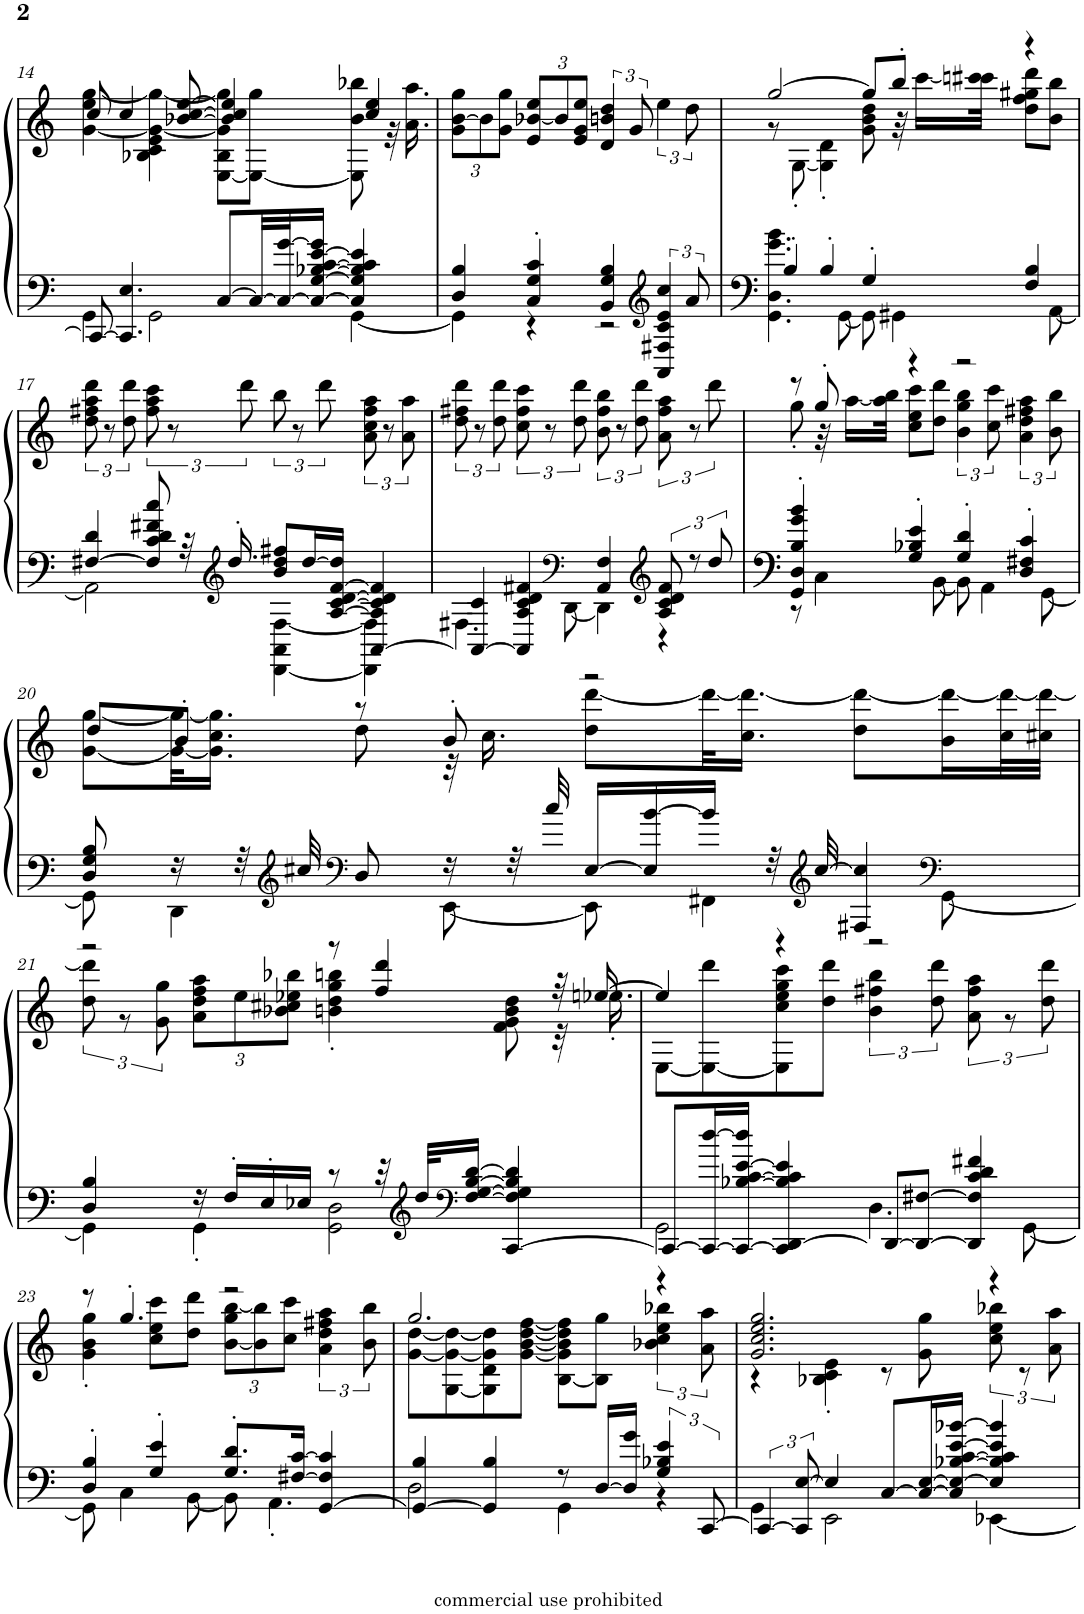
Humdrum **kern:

**kern	**kern
*part1	*part1
*staff2	*staff1
*I"Piano, Railroad Blues - QRS Word Roll #1141	*
*I'Pno.	*
!!LO:PB:g=z
*clefF4	*clefG2
*k[]	*k[]
*M4/4	*M4/4
=14	=14
*^	*^
8CC/_	4GG\	8cc/	[4g\ 4ee\ [4gg\
4.CC/] 4.E/	.	4cc/	.
.	2GG\	.	4B-X\ 4c\ 4e\ 4g\_ 4gg\_
.	.	[8b-X/ [8cc/ [8ee/	.
[8C/L	.	4b-/] 4cc/] 4ee/]	[8E\ 8B-\ 8g\] 8gg\]L
32C/LL_	.	.	8E\_ 8gg\J
32C/_ [32g/J	.	.	.
16C/_ [16G/ [16B-X/ [16c/ [16e/ 16g/]JJ	.	.	.
4C/] 4G/] 4B-/] 4c/] 4e/]	[4GG\	4cc/ 4ee/	8E\] 8b-\ 8bb-X\
.	.	.	32r
.	.	.	16.a\ 16.aa\
*	*	*v	*v
=15	=15	=15
*	*	*Xbrackettup
4D/ 4B/	4GG\]	12g\ [12b\ 12gg\L
.	.	12b\]
.	.	12g\ 12gg\J
4C/' 4G/' 4c/'	4r	12e/ [12b-X/ 12ee/L
.	.	12b-/]
.	.	12e/ 12g/ 12ee/J
*	*	*brackettup
4BB/ 4G/ 4B/	2r	6d/ 6bn/ 6dd/
.	.	12g/
*clefG2	*	*
6AA/ 6F#X/ 6c/ 6e/ 6cc/	.	6ee\
12a/	.	12dd\
=16	=16	=16
*	*	*^
4B'/	4.GG\ 4.D\ 4.g\ 4.b\	[2gg/	8r
.	.	.	[8G'\
4B'/	.	.	4G\]' 4d\'
.	[8GG\	.	.
4G'/	8GG\]	8gg/L]	8g\ 8b\ 8dd\
.	4GG#X\	8bb'/J	32r
.	.	.	[16ccc\LL
.	.	.	32cccn\] 32ccc#X\JJk
4F/ 4B/	.	4r	8dd\ 8ff\ 8gg#X\ 8ddd\L
.	[8AA\	.	8b\ 8bb\J
*	*	*v	*v
!!LO:LB:g=z
=17	=17	=17
[4F#X/ 4d/	2AA\]	12dd\ 12ff#X\ 12aa\ 12ddd\
.	.	12r
.	.	12dd\ 12ddd\
8F#/] 8c/ 8d/ 8f#X/ 8cc/	.	12ff#\ 12aa\ 12ccc\
.	.	12r
32r	.	.
*clefG2	*	*
16.dd'/	.	.
.	.	12ddd\
8b/ 8dd/ 8ff#X/L	[4DD\ 4AA\ [4F#\	12bb\
.	.	12r
[16dd/L	.	.
.	.	12ddd\
[16A/ [16c/ [16d/ [16f#/ 16dd/]JJ	.	.
[4AA/ 4A/] 4c/] 4d/] 4f#/]	4DD\] 4F#\]	12a\ 12cc\ 12ff#\ 12aa\
.	.	12r
.	.	12a\ 12aa\
=18	=18	=18
4AA/_ 4c/	4.F#X\	12dd\ 12ff#X\ 12ddd\
.	.	12r
.	.	12dd\ 12ddd\
4AA/] 4A/ 4c/ 4d/ 4f#X/	.	12cc\ 12ff#\ 12ccc\
.	.	12r
*clefF4	*	*
.	[8DD\	.
.	.	12dd\ 12ddd\
4AA/ 4F#/	4DD\]	12b\ 12ff#\ 12bb\
.	.	12r
.	.	12dd\ 12ddd\
*clefG2	*	*
12A/ 12c/ 12d/ 12f#/	4r	12a\ 12ff#\ 12aa\
12r	.	12r
12dd/	.	12ddd\
=19	=19	=19
*	*	*^
4GG/' 4D/' 4B/' 4g/' 4b/'	8r	8r	8gg'\
.	4C\	8gg'/	32r
.	.	.	[16aa\LL
.	.	.	32aa\] 32bb\JJk
4G/' 4B-X/' 4e/'	.	4r	8cc\ 8ee\ 8ccc\L
.	[8BB\	.	8dd\ 8ddd\J
4G/' 4d/'	8BB\]	2r	6b\ 6gg\ 6bb\
.	4AA\	.	.
.	.	.	12cc\ 12ccc\
4D/' 4F#X/' 4c/'	.	.	6a\ 6dd\ 6ff#X\ 6aa\
.	[8GG\	.	.
.	.	.	12b\ 12bb\
!!LO:LB:g=z	!!
=20	=20	=20	=20
8D/ 8G/ 8B/	8GG\]	8dd/L	[8g\ [8gg\L
16r	4DD\	8b'/J	32g\_ 32gg\_KL
.	.	.	16.g\] 16.cc\ 16.gg\]JJ
32r	.	.	.
*clefG2	*	*	*
32cc#X/	.	.	.
*clefF4	*	*	*
8D/	.	8r	8dd\
16r	[8EE\	8b'/	32r
.	.	.	16.cc\
32r	.	.	.
32cc#/	.	.	.
[16E/LL	8EE\]	2r	8dd\ [8ddd\L
16E/] [16b/	.	.	.
16b/JJ]	4FF#X\	.	32ddd\KL_
.	.	.	16.cc\ 16.ddd\_JJ
32r	.	.	.
*clefG2	*	*	*
[32cc#/	.	.	.
4F#X/ 4cc#/]	.	.	8dd\ 8ddd\_L
*clefF4	*	*	*
.	[8GG\	.	16b\ 16ddd\_L
.	.	.	32cc\ 32ddd\_L
.	.	.	32cc#X\ 32ddd\_JJJ
!!LO:LB:g=z	!!
=21	=21	=21	=21
4D/ 4B/	4GG\]	2r	12dd\ 12ddd\]
.	.	.	12r
.	.	.	12g\ 12gg\
*	*	*	*Xbrackettup
16r	4GG'\	.	12a\ 12dd\ 12ff\ 12aa\L
16F'/LL	.	.	.
.	.	.	12ee\
16E'/	.	.	.
.	.	.	12b-X\ 12cc#X\ 12ee-X\ 12bb-X\J
16E-X/JJ	.	.	.
8r	2GG\ 2D\	8r	4bn\' 4dd\' 4gg\' 4bbn\'
32r	.	4ff/ 4ddd/	.
*clefG2	*	*	*
32dd/KLL	.	.	.
*clefF4	*	*	*
[16F/ [16G/ [16B/ [16d/JJ	.	.	.
[4CC/ 4F/] 4G/] 4B/] 4d/]	.	.	8f\ 8g\ 8b\ 8dd\
.	.	32r	32r
.	.	[16.een/	16.ee-X'\
=22	=22	=22	=22
8CC/L_	2GG\	4ee/]	[8E\L
16CC/_ [16dd/L	.	.	8E\_ 8ddd\
16CC/_ [16B-X/ [16c/ [16e/ 16dd/]JJ	.	.	.
4CC/] [4DD/ 4B-/] 4c/] 4e/]	.	4r	8E\] 8cc\ 8ee\ 8gg\ 8ccc\
.	.	.	8dd\ 8ddd\J
*	*	*	*brackettup
8DD/L_	4.D\	2r	6b\ 6ff#X\ 6bb\
8DD/_ [8F#X/J	.	.	.
.	.	.	12dd\ 12ddd\
4DD/] 4F#/] 4c/ 4d/ 4f#X/	.	.	12a\ 12ff#\ 12aa\
.	.	.	12r
.	[8GG\	.	.
.	.	.	12dd\ 12ddd\
!!LO:LB:g=z	!!
=23	=23	=23	=23
4D/' 4B/'	8GG\]	8r	4g\' 4b\' 4gg\'
.	4C\	4.gg'/	.
4G/' 4e/'	.	.	8cc\ 8ee\ 8ccc\L
.	[8BB\	.	8dd\ 8ddd\J
*	*	*	*Xbrackettup
8.G/' 8.d/'L	8BB\]	2r	[12b\ 12gg\ [12bb\L
.	.	.	12b\] 12bb\]
.	4.AA'\	.	.
.	.	.	12cc\ 12ccc\J
[16F#X/ [16c/Jk	.	.	.
*	*	*	*brackettup
[4GG/ 4F#/] 4c/]	.	.	6a\ 6dd\ 6ff#X\ 6aa\
.	.	.	12b\ 12bb\
=24	=24	=24	=24
4GG/_ 4B/	2D\	2.gg/	[8g\ [8dd\L
.	.	.	[8G\ 8g\_ 8dd\_
4GG/] 4B/	.	.	8G\] 8d\ 8g\] 8dd\]
.	.	.	[8g\ [8b\ [8dd\ [8ff\J
8r	4GG\	.	[8B\ 8g\] 8b\] 8dd\] 8ff\]L
[16D/LL	.	.	8B\] 8gg\J
16D/] 16g/JJ	.	.	.
6G/ 6B-X/ 6e/	4r	4r	6b-X\ 6cc\ 6ee\ 6bb-X\
[12CC/	.	.	12a\ 12aa\
=25	=25	=25	=25
6CC/_	4GG\	2.g/ 2.cc/ 2.ee/ 2.gg/	4r
12CC/] [12E/	.	.	.
4E/]	2EE\	.	4B-X\' 4c\' 4e\'
[8C/L	.	.	8r
16C/_ [16E/L	.	.	8g\ 8gg\
16C/] 16E/_ [16B-X/ [16c/ [16e/ [16b-X/JJ	.	.	.
4E/] 4B-/] 4c/] 4e/] 4b-/]	[4EE-X\	4r	12cc\ 12ee\ 12bb-X\
.	.	.	12r
.	.	.	12a\ 12aa\
*v	*v	*	*
*	*v	*v
=	=
*-	*-
